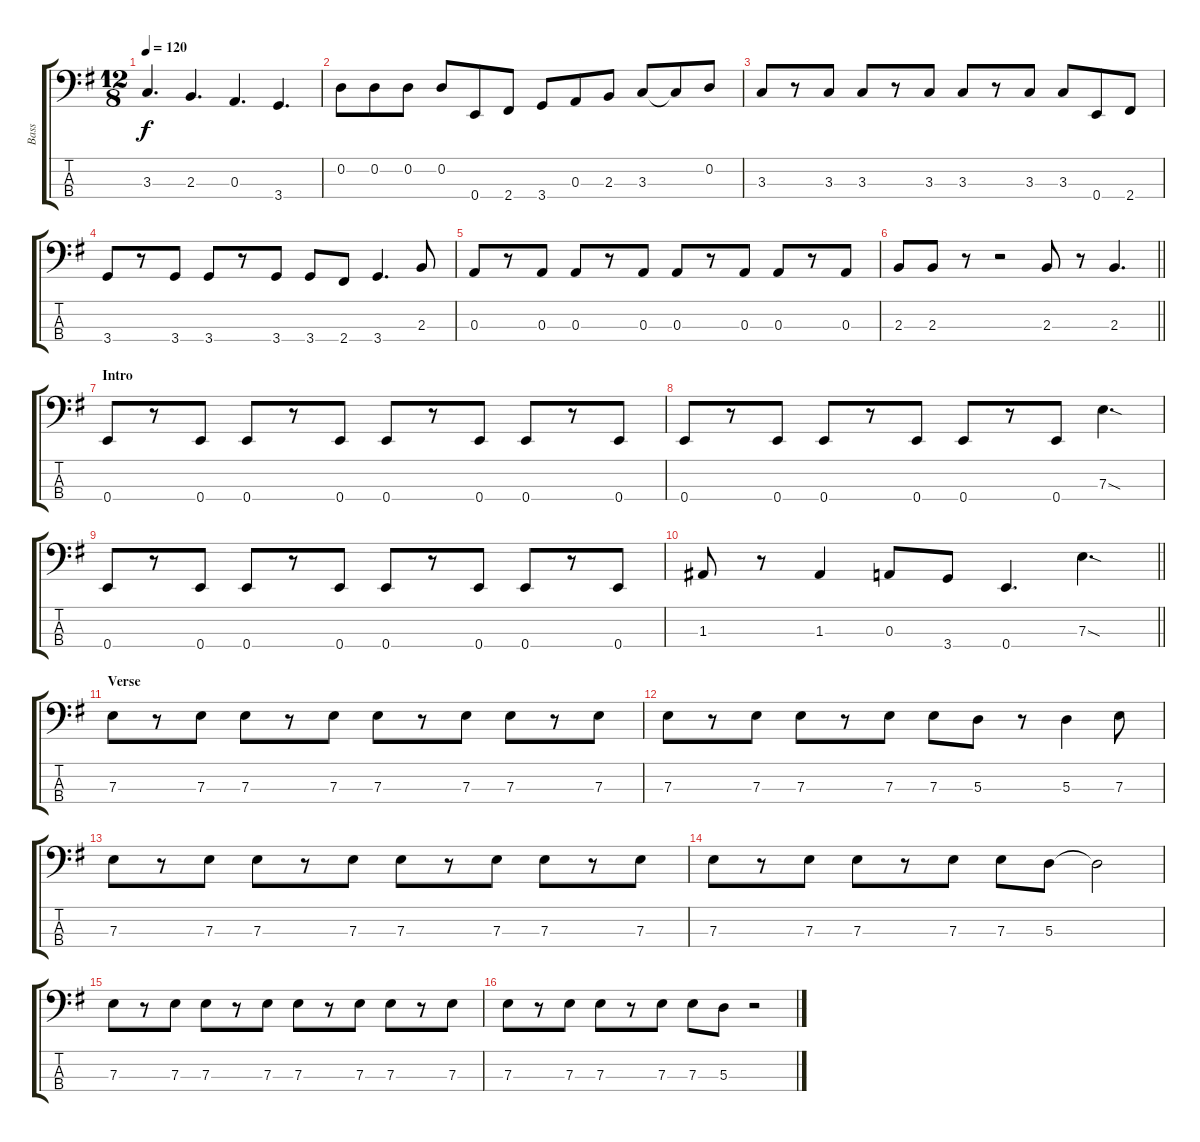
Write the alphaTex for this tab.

\track ("Bass" "Bass") {instrument electricbassfinger}
\staff {score tabs}
\tuning (G2 D2 A1 E1) {hide}
\ts (12 8)
\tempo 120
\clef f4
\ks eminor
3.3.4{d dy f} 2.3.4{d} 0.3.4{d} 3.4.4{d} |
0.2.8 0.2.8 0.2.8 0.2.8 0.4.8 2.4.8 3.4.8 0.3.8 2.3.8 3.3.8 3.3{t}.8 0.2.8 |
3.3.8 r.8 3.3.8 3.3.8 r.8 3.3.8 3.3.8 r.8 3.3.8 3.3.8 0.4.8 2.4.8 |
3.4.8 r.8 3.4.8 3.4.8 r.8 3.4.8 3.4.8 2.4.8 3.4.4{d} 2.3.8 |
0.3.8 r.8 0.3.8 0.3.8 r.8 0.3.8 0.3.8 r.8 0.3.8 0.3.8 r.8 0.3.8 |
\barLineRight lightlight
2.3.8 2.3.8 r.8 r.2 2.3.8 r.8 2.3.4{d} |
\section ("" "Intro")
0.4.8 r.8 0.4.8 0.4.8 r.8 0.4.8 0.4.8 r.8 0.4.8 0.4.8 r.8 0.4.8 |
0.4.8 r.8 0.4.8 0.4.8 r.8 0.4.8 0.4.8 r.8 0.4.8 7.3{sod}.4{d} |
0.4.8 r.8 0.4.8 0.4.8 r.8 0.4.8 0.4.8 r.8 0.4.8 0.4.8 r.8 0.4.8 |
\barLineRight lightlight
1.3.8 r.8 1.3.4 0.3.8 3.4.8 0.4.4{d} 7.3{sod}.4{d} |
\section ("" "Verse")
7.3.8 r.8 7.3.8 7.3.8 r.8 7.3.8 7.3.8 r.8 7.3.8 7.3.8 r.8 7.3.8 |
7.3.8 r.8 7.3.8 7.3.8 r.8 7.3.8 7.3.8 5.3.8 r.8 5.3.4 7.3.8 |
7.3.8 r.8 7.3.8 7.3.8 r.8 7.3.8 7.3.8 r.8 7.3.8 7.3.8 r.8 7.3.8 |
7.3.8 r.8 7.3.8 7.3.8 r.8 7.3.8 7.3.8 5.3.8 5.3{t}.2 |
7.3.8 r.8 7.3.8 7.3.8 r.8 7.3.8 7.3.8 r.8 7.3.8 7.3.8 r.8 7.3.8 |
7.3.8 r.8 7.3.8 7.3.8 r.8 7.3.8 7.3.8 5.3.8 r.2
